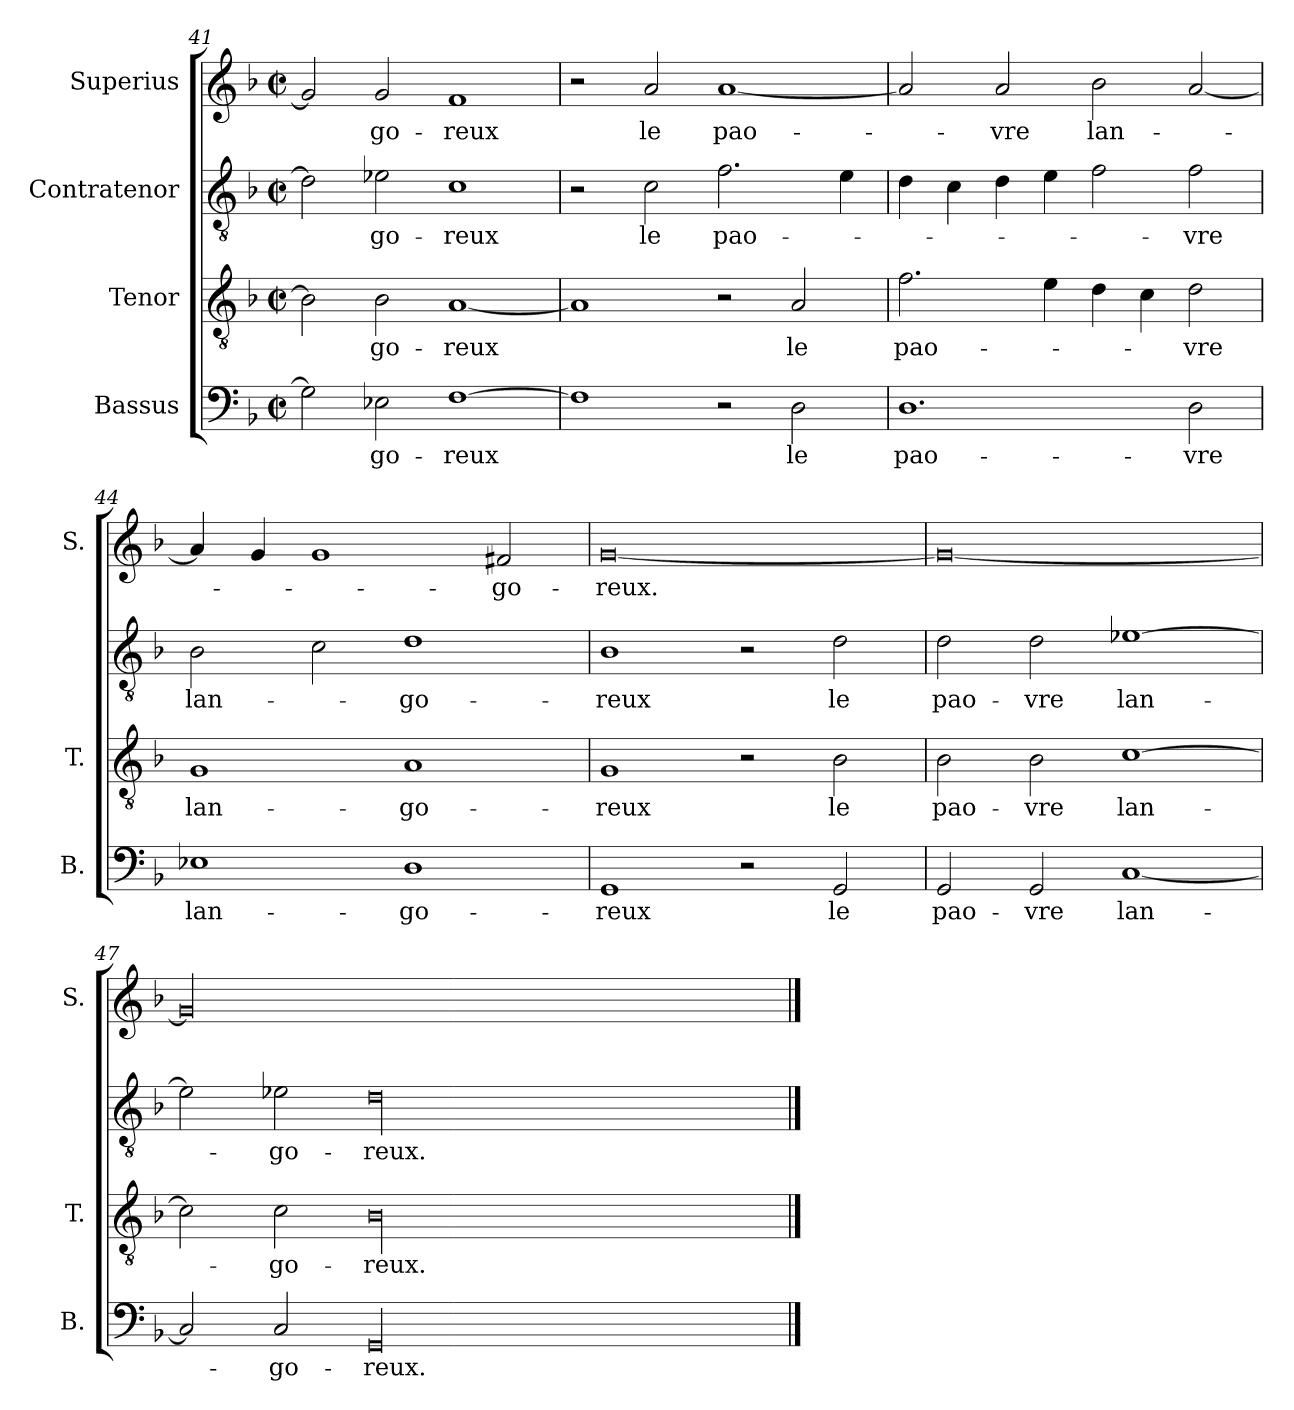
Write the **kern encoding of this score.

**kern	**text	**kern	**text	**kern	**text	**kern	**text
*part4	*part4	*part3	*part3	*part2	*part2	*part1	*part1
*staff4	*staff4	*staff3	*staff3	*staff2	*staff2	*staff1	*staff1
*I"Bassus	*	*I"Tenor	*	*I"Contratenor	*	*I"Superius	*
*I'B.	*	*I'T.	*	*	*	*I'S.	*
*clefF4	*	*clefGv2	*	*clefGv2	*	*clefG2	*
*k[b-]	*	*k[b-]	*	*k[b-]	*	*k[b-]	*
*F:	*	*F:	*	*F:	*	*F:	*
*M2/2	*	*M2/2	*	*M2/2	*	*M2/2	*
*met(c|)	*	*met(c|)	*	*met(c|)	*	*met(c|)	*
=41	=41	=41	=41	=41	=41	=41	=41
2G\]	.	2B-\]	.	2d\]	.	2g/]	.
2E-X\	-go-	2B-\	-go-	2e-X\	-go-	2g/	-go-
[1F\	-reux	[1A/	-reux	1c\	-reux	1f/	-reux
=42	=42	=42	=42	=42	=42	=42	=42
1F\]	.	1A/]	.	2r	.	2r	.
.	.	.	.	2c\	le	2a/	le
2r	.	2r	.	2.f\	pao-	[1a/	pao-
2D\	le	2A/	le	.	.	.	.
.	.	.	.	4e\	.	.	.
!!LO:LB:g=z
=43	=43	=43	=43	=43	=43	=43	=43
1.D\	pao-	2.f\	pao-	4d\	.	2a/]	.
.	.	.	.	4c\	.	.	.
.	.	.	.	4d\	.	2a/	-vre
.	.	4e\	.	4e\	.	.	.
.	.	4d\	.	2f\	.	2b-\	lan-
.	.	4c\	.	.	.	.	.
2D\	-vre	2d\	-vre	2f\	-vre	[2a/	.
=44	=44	=44	=44	=44	=44	=44	=44
1E-X\	lan-	1G/	lan-	2B-\	lan-	4a/]	.
.	.	.	.	.	.	4g/	.
.	.	.	.	2c\	.	1g/	.
1D\	-go-	1A/	-go-	1d\	-go-	.	.
.	.	.	.	.	.	2f#X/	-go-
=45	=45	=45	=45	=45	=45	=45	=45
1GG/	-reux	1G/	-reux	1B-\	-reux	[0g/	-reux.
2r	.	2r	.	2r	.	.	.
2GG/	le	2B-\	le	2d\	le	.	.
=46	=46	=46	=46	=46	=46	=46	=46
2GG/	pao-	2B-\	pao-	2d\	pao-	0g/_	.
2GG/	-vre	2B-\	-vre	2d\	-vre	.	.
[1C/	lan-	[1c\	lan-	[1e-X\	lan-	.	.
=47	=47	=47	=47	=47	=47	=47	=47
2C/]	.	2c\]	.	2e-\]	.	00g/]	.
2C/	-go-	2c\	-go-	2e-X\	-go-	.	.
00GG/	-reux.	00B-\	-reux.	00d\	-reux.	.	.
.	.	.	.	.	.	1g/yy	.
==	==	==	==	==	==	==	==
*-	*-	*-	*-	*-	*-	*-	*-
